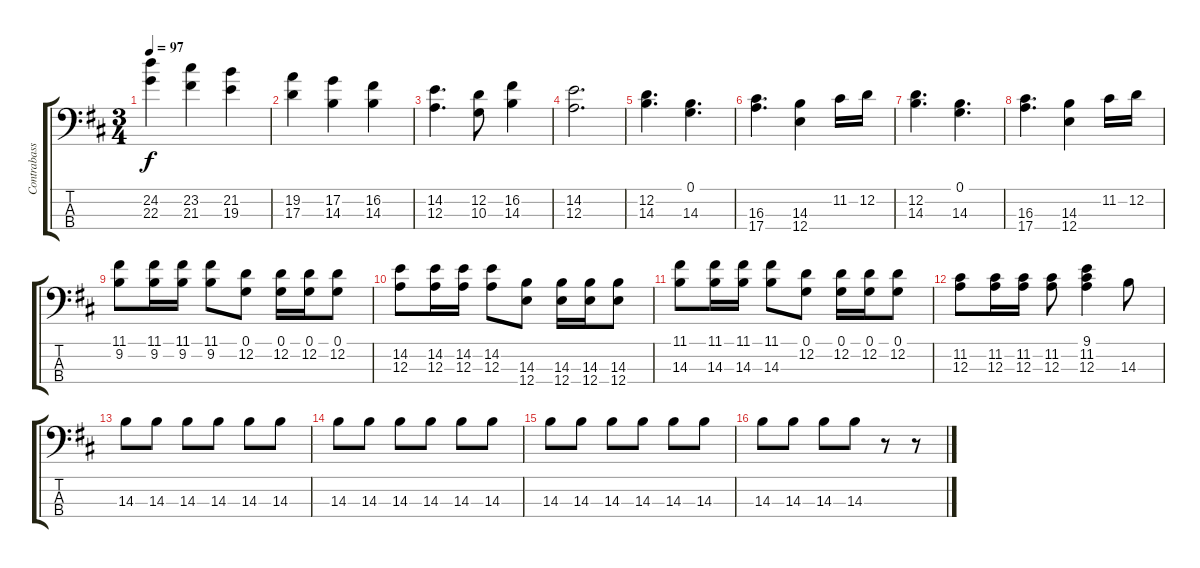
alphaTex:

\track ("Contrabass" "Contrabass") {instrument contrabass}
\staff {score tabs}
\tuning (G2 D2 A1 E1) {hide}
\ts (3 4)
\tempo 97
\clef f4
\ks d
(24.2 22.3).4{dy f} (23.2 21.3).4 (21.2 19.3).4 |
(19.2 17.3).4 (17.2 14.3).4 (16.2 14.3).4 |
(14.2 12.3).4{d} (12.2 10.3).8 (16.2 14.3).4 |
(14.2 12.3).2{d} |
(12.2 14.3).4{d} (0.1 14.3).4{d} |
(16.3 17.4).4{d} (14.3 12.4).4 11.2.16 12.2.16 |
(12.2 14.3).4{d} (0.1 14.3).4{d} |
(16.3 17.4).4{d} (14.3 12.4).4 11.2.16 12.2.16 |
(11.1 9.2).8 (11.1 9.2).16 (11.1 9.2).16 (11.1 9.2).8 (0.1 12.2).8 (0.1 12.2).16 (0.1 12.2).16 (0.1 12.2).8 |
(14.2 12.3).8 (14.2 12.3).16 (14.2 12.3).16 (14.2 12.3).8 (14.3 12.4).8 (14.3 12.4).16 (14.3 12.4).16 (14.3 12.4).8 |
(11.1 14.3).8 (11.1 14.3).16 (11.1 14.3).16 (11.1 14.3).8 (0.1 12.2).8 (0.1 12.2).16 (0.1 12.2).16 (0.1 12.2).8 |
(11.2 12.3).8 (11.2 12.3).16 (11.2 12.3).16 (11.2 12.3).8 (9.1 11.2 12.3).4 14.3.8 |
14.3.8 14.3.8 14.3.8 14.3.8 14.3.8 14.3.8 |
14.3.8 14.3.8 14.3.8 14.3.8 14.3.8 14.3.8 |
14.3.8 14.3.8 14.3.8 14.3.8 14.3.8 14.3.8 |
14.3.8 14.3.8 14.3.8 14.3.8 r.8 r.8
